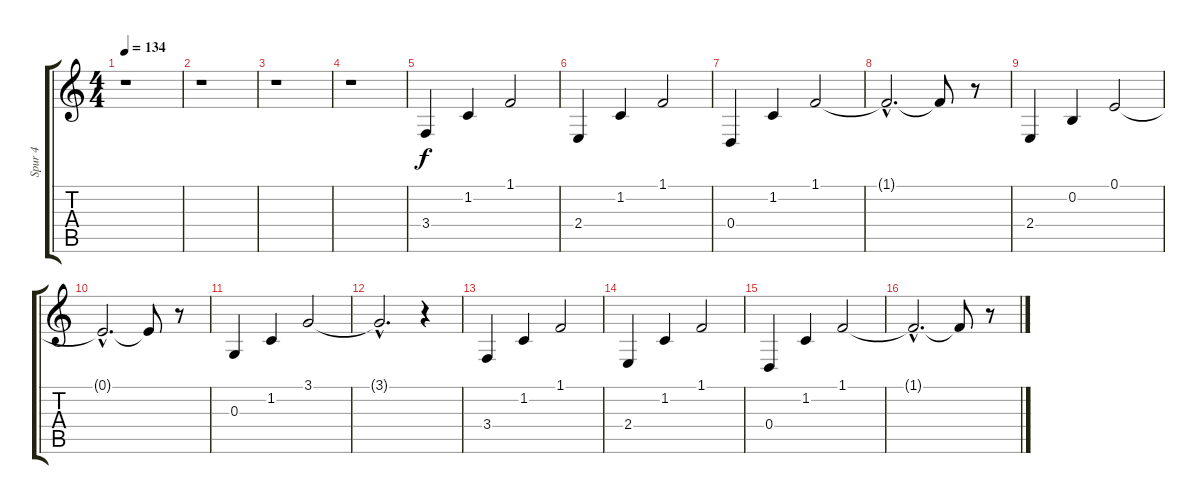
\track ("Spur 4" "Spur 4") {instrument harpsichord}
\staff {score tabs}
\tuning (E4 B3 G3 D3 A2 E2) {hide}
\ts (4 4)
\tempo 134
\clef g2
\ks c
r.1{dy f} |
r.1 |
r.1 |
r.1 |
3.4.4 1.2.4 1.1.2 |
2.4.4 1.2.4 1.1.2 |
0.4.4 1.2.4 1.1.2 |
1.1{hac t}.2{d} 1.1{t}.8 r.8 |
2.4.4 0.2.4 0.1.2 |
0.1{hac t}.2{d} 0.1{t}.8 r.8 |
0.3.4 1.2.4 3.1.2 |
3.1{hac t}.2{d} r.4 |
3.4.4 1.2.4 1.1.2 |
2.4.4 1.2.4 1.1.2 |
0.4.4 1.2.4 1.1.2 |
1.1{hac t}.2{d} 1.1{t}.8 r.8
